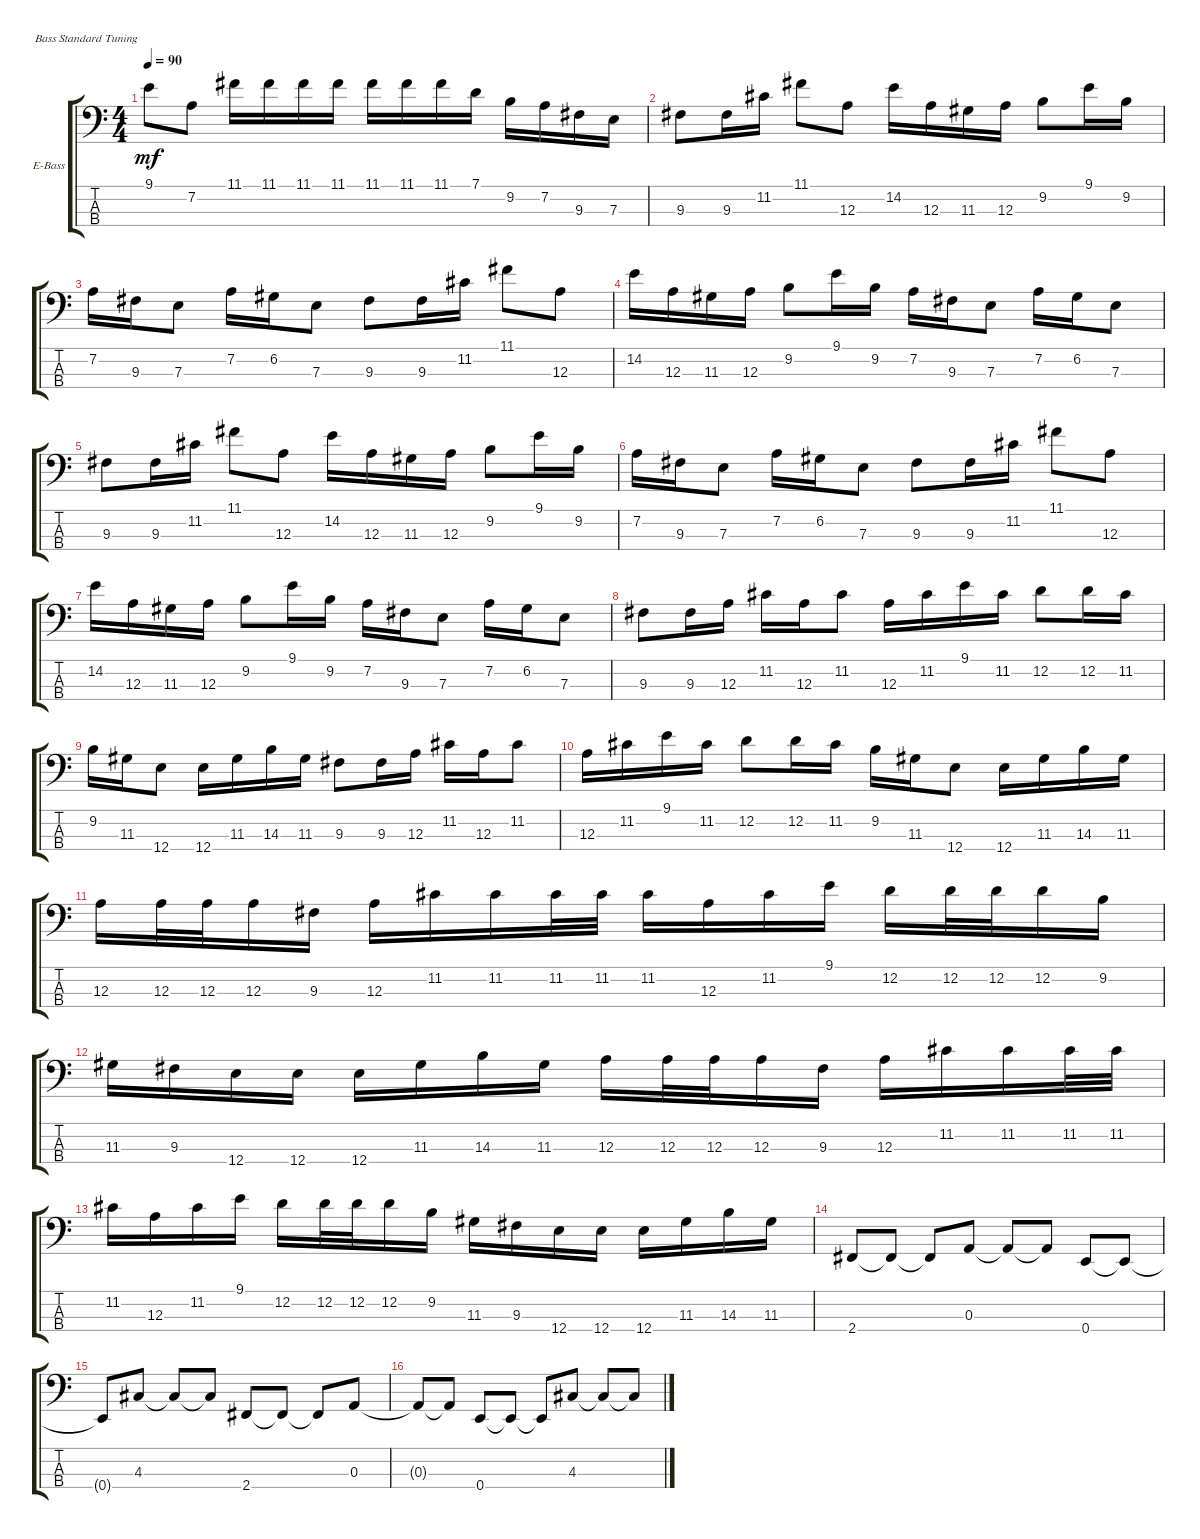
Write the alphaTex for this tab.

\defaultSystemsLayout 4
\bracketExtendMode groupsimilarinstruments
\firstSystemTrackNameOrientation horizontal
\otherSystemsTrackNameOrientation horizontal
\track ("Electric Bass" "E-Bass") {instrument electricbassfinger}
\staff {score tabs}
\tuning (G2 D2 A1 E1)
\ts (4 4)
\tempo 90
\clef f4
\ks c
9.1.8{dy mf} 7.2.8 11.1.16 11.1.16 11.1.16 11.1.16 11.1.16 11.1.16 11.1.16 7.1.16 9.2.16 7.2.16 9.3.16 7.3.16 |
9.3.8 9.3.16 11.2.16 11.1.8 12.3.8 14.2.16 12.3.16 11.3.16 12.3.16 9.2.8 9.1.16 9.2.16 |
7.2.16 9.3.16 7.3.8 7.2.16 6.2.16 7.3.8 9.3.8 9.3.16 11.2.16 11.1.8 12.3.8 |
14.2.16 12.3.16 11.3.16 12.3.16 9.2.8 9.1.16 9.2.16 7.2.16 9.3.16 7.3.8 7.2.16 6.2.16 7.3.8 |
9.3.8 9.3.16 11.2.16 11.1.8 12.3.8 14.2.16 12.3.16 11.3.16 12.3.16 9.2.8 9.1.16 9.2.16 |
7.2.16 9.3.16 7.3.8 7.2.16 6.2.16 7.3.8 9.3.8 9.3.16 11.2.16 11.1.8 12.3.8 |
14.2.16 12.3.16 11.3.16 12.3.16 9.2.8 9.1.16 9.2.16 7.2.16 9.3.16 7.3.8 7.2.16 6.2.16 7.3.8 |
9.3.8 9.3.16 12.3.16 11.2.16 12.3.16 11.2.8 12.3.16 11.2.16 9.1.16 11.2.16 12.2.8 12.2.16 11.2.16 |
9.2.16 11.3.16 12.4.8 12.4.16 11.3.16 14.3.16 11.3.16 9.3.8 9.3.16 12.3.16 11.2.16 12.3.16 11.2.8 |
12.3.16 11.2.16 9.1.16 11.2.16 12.2.8 12.2.16 11.2.16 9.2.16 11.3.16 12.4.8 12.4.16 11.3.16 14.3.16 11.3.16 |
12.3.16 12.3.32 12.3.32 12.3.16 9.3.16 12.3.16 11.2.16 11.2.16 11.2.32 11.2.32 11.2.16 12.3.16 11.2.16 9.1.16 12.2.16 12.2.32 12.2.32 12.2.16 9.2.16 |
11.3.16 9.3.16 12.4.16 12.4.16 12.4.16 11.3.16 14.3.16 11.3.16 12.3.16 12.3.32 12.3.32 12.3.16 9.3.16 12.3.16 11.2.16 11.2.16 11.2.32 11.2.32 |
11.2.16 12.3.16 11.2.16 9.1.16 12.2.16 12.2.32 12.2.32 12.2.16 9.2.16 11.3.16 9.3.16 12.4.16 12.4.16 12.4.16 11.3.16 14.3.16 11.3.16 |
2.4.8 2.4{t}.8 2.4{t}.8 0.3.8 0.3{t}.8 0.3{t}.8 0.4.8 0.4{t}.8 |
0.4{t}.8 4.3.8 4.3{t}.8 4.3{t}.8 2.4.8 2.4{t}.8 2.4{t}.8 0.3.8 |
0.3{t}.8 0.3{t}.8 0.4.8 0.4{t}.8 0.4{t}.8 4.3.8 4.3{t}.8 4.3{t}.8
